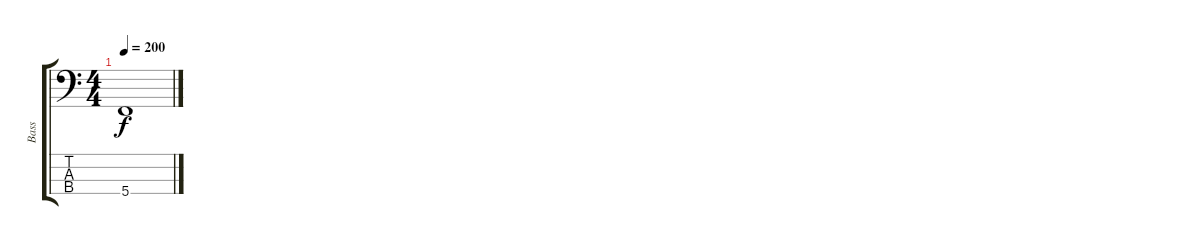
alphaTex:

\track ("Bass" "Bass") {instrument electricbassfinger}
\staff {score tabs}
\tuning (Eb2 Bb1 F1 C1) {hide}
\ts (4 4)
\tempo 200
\clef f4
\ks c
5.4{t}.1{dy f}
